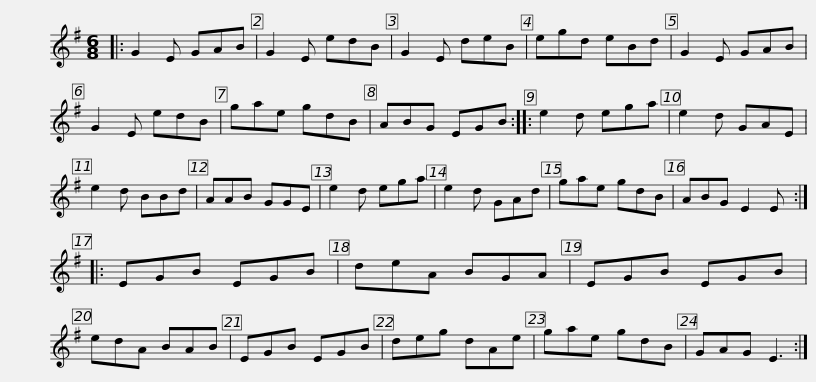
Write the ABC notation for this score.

X:1
L:1/8
M:6/8
I:linebreak $
K:Emin
V:1 treble
V:1
|: G2 E GAB | G2 E edB | G2 E deB | egd eBd | G2 E GAB | %5
 G2 E edB | gae gdB |$ ABG EGB :: e2 d ega | e2 d GAE | %10
 e2 d BBd | AAB GGE | e2 d ega | e2 d GAd | gae gdB |$ %15
 ABG E2 E :: EGB EGB | deA BGA | EGB EGB | edA BAB | %20
 EGB EGB | deg dAe |$ gae gdB | GAG E3 :| %24
